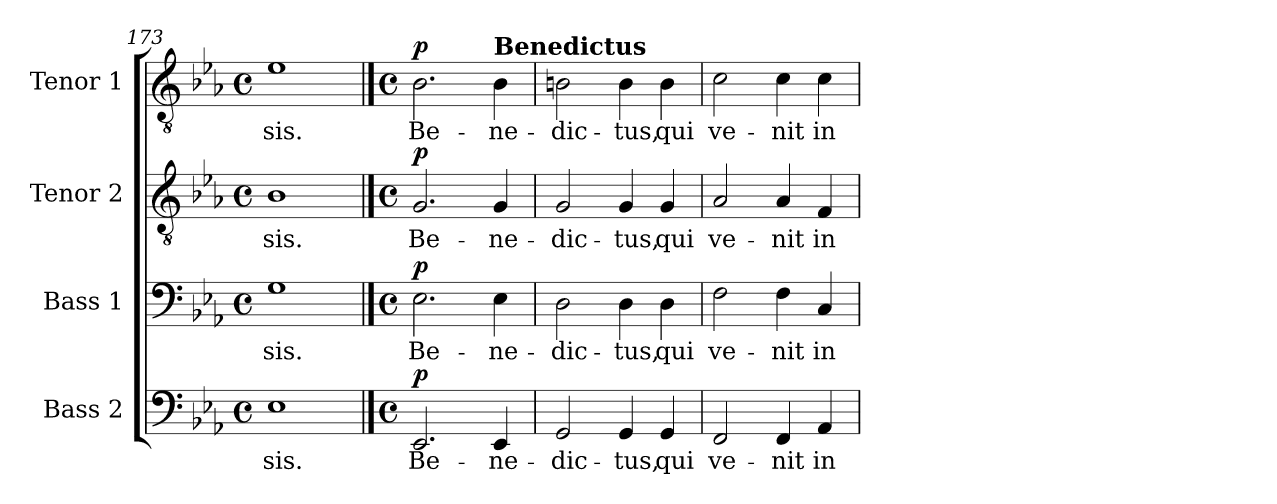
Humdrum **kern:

**kern	**text	**dynam	**kern	**text	**dynam	**kern	**text	**dynam	**kern	**text	**dynam
*part4	*part4	*part4	*part3	*part3	*part3	*part2	*part2	*part2	*part1	*part1	*part1
*staff4	*staff4	*staff4	*staff3	*staff3	*staff3	*staff2	*staff2	*staff2	*staff1	*staff1	*staff1
*I"Bass 2	*	*	*I"Bass 1	*	*	*I"Tenor 2	*	*	*I"Tenor 1	*	*
*I'B. 2	*	*	*I'B. 1	*	*	*I'T. 2	*	*	*I'T. 1	*	*
*clefF4	*	*	*clefF4	*	*	*clefGv2	*	*	*clefGv2	*	*
*k[b-e-a-]	*	*	*k[b-e-a-]	*	*	*k[b-e-a-]	*	*	*k[b-e-a-]	*	*
*E-:	*	*	*E-:	*	*	*E-:	*	*	*E-:	*	*
*M4/4	*	*	*M4/4	*	*	*M4/4	*	*	*M4/4	*	*
*met(c)	*	*	*met(c)	*	*	*met(c)	*	*	*met(c)	*	*
=173	=173	=173	=173	=173	=173	=173	=173	=173	=173	=173	=173
!	!LO:LY:b	!	!	!LO:LY:b	!	!	!LO:LY:b	!	!	!LO:LY:b	!
1E-	-sis.	.	1G	-sis.	.	1B-	-sis.	.	1e-	-sis.	.
!!LO:LB:g=z
==174	==174	==174	==174	==174	==174	==174	==174	==174	==174	==174	==174
*M4/4	*	*	*M4/4	*	*	*M4/4	*	*	*M4/4	*	*
*met(c)	*	*	*met(c)	*	*	*met(c)	*	*	*met(c)	*	*
!	!LO:LY:b	!LO:DY:a	!	!LO:LY:b	!LO:DY:a	!	!LO:LY:b	!LO:DY:a	!	!LO:LY:b	!LO:DY:a
2.EE-/	Be-	p	2.E-\	Be-	p	2.G/	Be-	p	2.B-\	Be-	p
!	!	!	!	!	!	!	!	!	!LO:TX:a:B:t=Benedictus	!	!
!	!LO:LY:b	!	!	!LO:LY:b	!	!	!LO:LY:b	!	!	!LO:LY:b	!
4EE-/	-ne-	.	4E-\	-ne-	.	4G/	-ne-	.	4B-\	-ne-	.
=175	=175	=175	=175	=175	=175	=175	=175	=175	=175	=175	=175
!	!LO:LY:b	!	!	!LO:LY:b	!	!	!LO:LY:b	!	!	!LO:LY:b	!
2GG/	-dic-	.	2D\	-dic-	.	2G/	-dic-	.	2Bn\	-dic-	.
!	!LO:LY:b	!	!	!LO:LY:b	!	!	!LO:LY:b	!	!	!LO:LY:b	!
4GG/	-tus,	.	4D\	-tus,	.	4G/	-tus,	.	4B\	-tus,	.
!	!LO:LY:b	!	!	!LO:LY:b	!	!	!LO:LY:b	!	!	!LO:LY:b	!
4GG/	qui	.	4D\	qui	.	4G/	qui	.	4B\	qui	.
=176	=176	=176	=176	=176	=176	=176	=176	=176	=176	=176	=176
!	!LO:LY:b	!	!	!LO:LY:b	!	!	!LO:LY:b	!	!	!LO:LY:b	!
2FF/	ve-	.	2F\	ve-	.	2A-/	ve-	.	2c\	ve-	.
!	!LO:LY:b	!	!	!LO:LY:b	!	!	!LO:LY:b	!	!	!LO:LY:b	!
4FF/	-nit	.	4F\	-nit	.	4A-/	-nit	.	4c\	-nit	.
!	!LO:LY:b	!	!	!LO:LY:b	!	!	!LO:LY:b	!	!	!LO:LY:b	!
4AA-/	in	.	4C/	in	.	4F/	in	.	4c\	in	.
=	=	=	=	=	=	=	=	=	=	=	=
*-	*-	*-	*-	*-	*-	*-	*-	*-	*-	*-	*-
